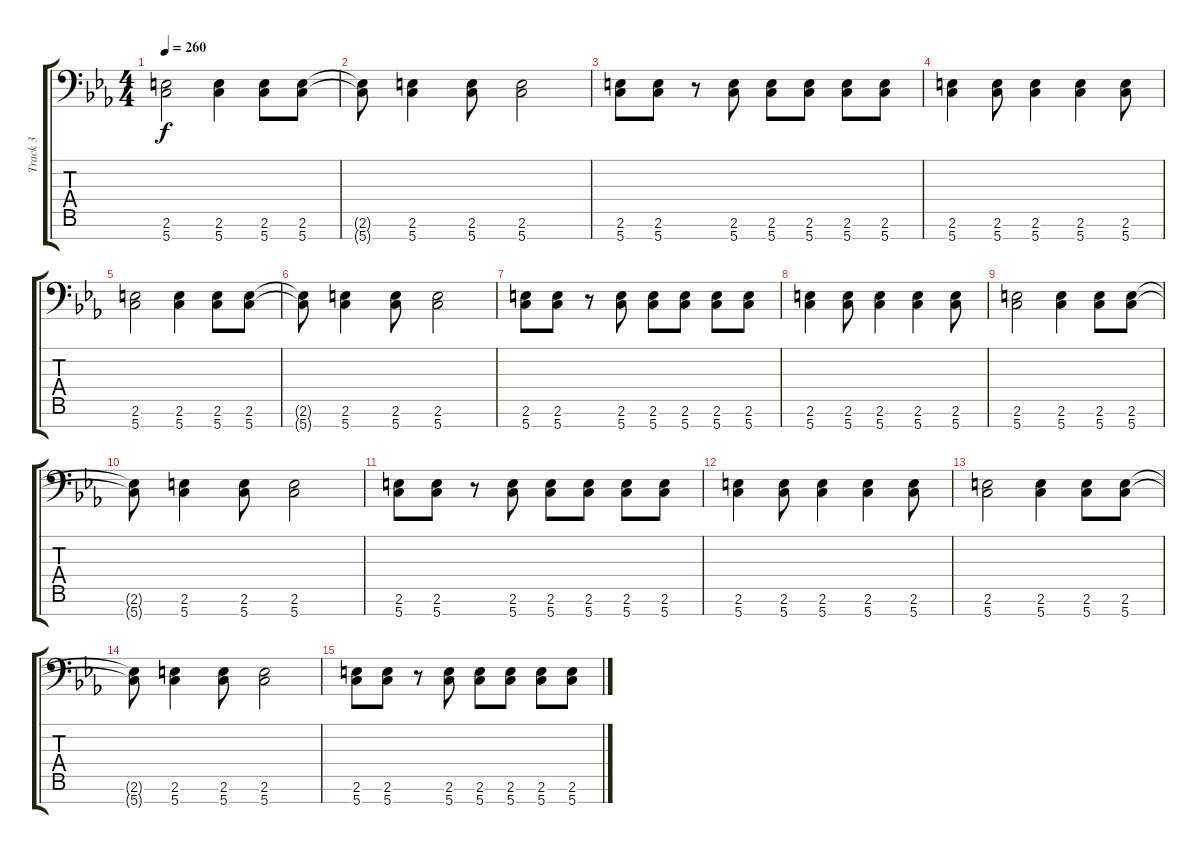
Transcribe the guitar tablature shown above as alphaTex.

\track ("Track 3" "Track 3") {instrument acousticguitarsteel}
\staff {score tabs}
\tuning (D4 A3 E3 C3 G2 D2 G1) {hide}
\ts (4 4)
\tempo 260
\clef f4
\ks cminor
(2.6 5.7).2{dy f} (2.6 5.7).4 (2.6 5.7).8 (2.6 5.7).8 |
(2.6{t} 5.7{t}).8 (2.6 5.7).4 (2.6 5.7).8 (2.6 5.7).2 |
(2.6 5.7).8 (2.6 5.7).8 r.8 (2.6 5.7).8 (2.6 5.7).8 (2.6 5.7).8 (2.6 5.7).8 (2.6 5.7).8 |
(2.6 5.7).4 (2.6 5.7).8 (2.6 5.7).4 (2.6 5.7).4 (2.6 5.7).8 |
(2.6 5.7).2 (2.6 5.7).4 (2.6 5.7).8 (2.6 5.7).8 |
(2.6{t} 5.7{t}).8 (2.6 5.7).4 (2.6 5.7).8 (2.6 5.7).2 |
(2.6 5.7).8 (2.6 5.7).8 r.8 (2.6 5.7).8 (2.6 5.7).8 (2.6 5.7).8 (2.6 5.7).8 (2.6 5.7).8 |
(2.6 5.7).4 (2.6 5.7).8 (2.6 5.7).4 (2.6 5.7).4 (2.6 5.7).8 |
(2.6 5.7).2 (2.6 5.7).4 (2.6 5.7).8 (2.6 5.7).8 |
(2.6{t} 5.7{t}).8 (2.6 5.7).4 (2.6 5.7).8 (2.6 5.7).2 |
(2.6 5.7).8 (2.6 5.7).8 r.8 (2.6 5.7).8 (2.6 5.7).8 (2.6 5.7).8 (2.6 5.7).8 (2.6 5.7).8 |
(2.6 5.7).4 (2.6 5.7).8 (2.6 5.7).4 (2.6 5.7).4 (2.6 5.7).8 |
(2.6 5.7).2 (2.6 5.7).4 (2.6 5.7).8 (2.6 5.7).8 |
(2.6{t} 5.7{t}).8 (2.6 5.7).4 (2.6 5.7).8 (2.6 5.7).2 |
(2.6 5.7).8 (2.6 5.7).8 r.8 (2.6 5.7).8 (2.6 5.7).8 (2.6 5.7).8 (2.6 5.7).8 (2.6 5.7).8
